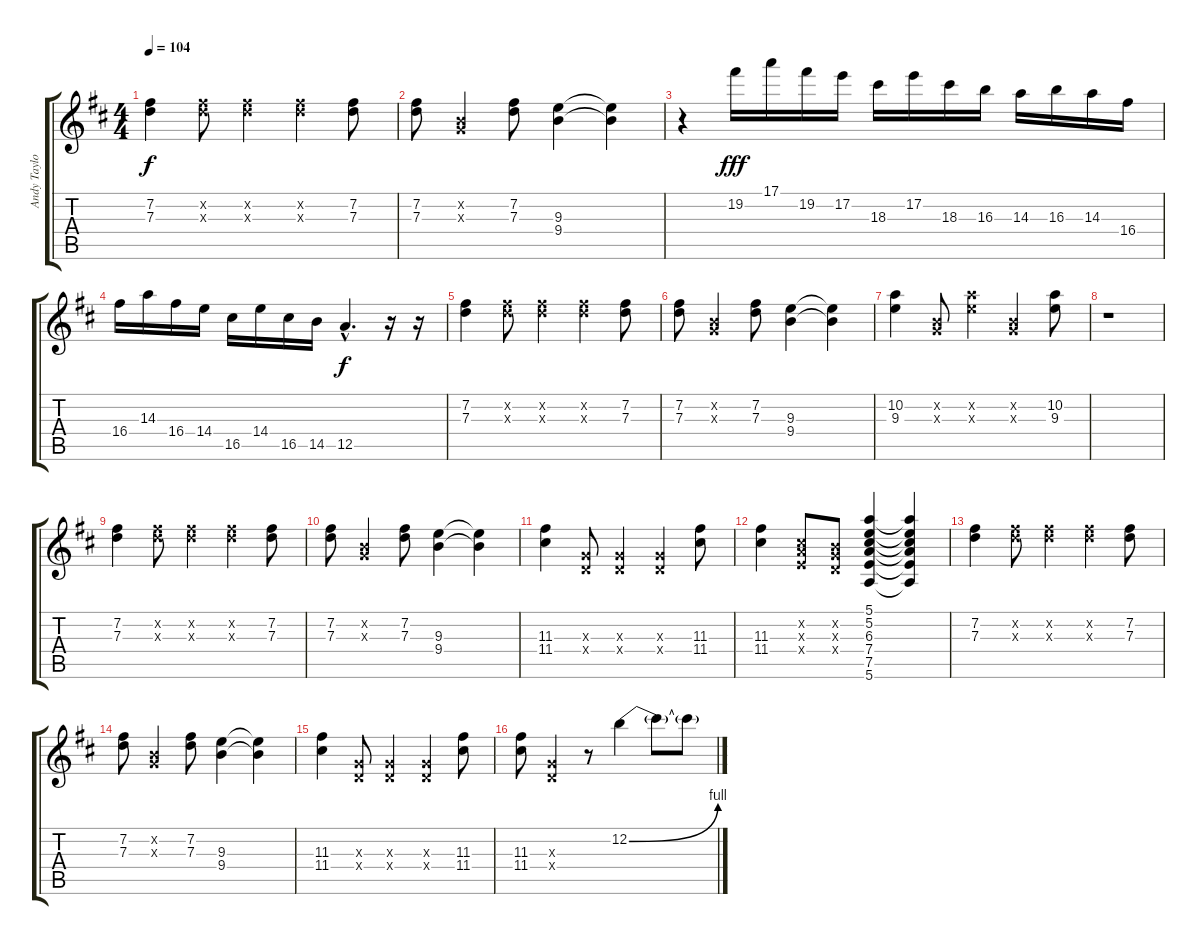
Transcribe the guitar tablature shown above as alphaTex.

\track ("Andy Taylor/Warren Curcullio" "Andy Taylo") {instrument overdrivenguitar}
\staff {score tabs}
\tuning (E4 B3 G3 D3 A2 E2) {hide}
\ts (4 4)
\tempo 104
\clef g2
\ks d
(7.2 7.3).4{dy f} (7.2{x} 7.3{x}).8 (7.2{x} 7.3{x}).4 (7.2{x} 7.3{x}).4 (7.2 7.3).8 |
(7.2 7.3).8 (0.2{x} 0.3{x}).4 (7.2 7.3).8 (9.3 9.4).4 (9.3{t} 9.4{t}).4 |
r.4 19.2.16{dy fff balance 11 instrument distortionguitar} 17.1.16 19.2.16 17.2.16 18.3.16 17.2.16 18.3.16 16.3.16 14.3.16 16.3.16 14.3.16 16.4.16 |
16.4.16 14.3.16 16.4.16 14.4.16 16.5.16 14.4.16 16.5.16 14.5.16 12.5{hac}.4{d dy f} r.16 r.16 |
(7.2 7.3).4 (7.2{x} 7.3{x}).8 (7.2{x} 7.3{x}).4 (7.2{x} 7.3{x}).4 (7.2 7.3).8 |
(7.2 7.3).8 (0.2{x} 0.3{x}).4 (7.2 7.3).8 (9.3 9.4).4 (9.3{t} 9.4{t}).4 |
(10.2 9.3).4 (0.2{x} 0.3{x}).8 (10.2{x} 9.3{x}).4 (0.2{x} 0.3{x}).4 (10.2 9.3).8 |
r.1 |
(7.2 7.3).4 (7.2{x} 7.3{x}).8 (7.2{x} 7.3{x}).4 (7.2{x} 7.3{x}).4 (7.2 7.3).8 |
(7.2 7.3).8 (0.2{x} 0.3{x}).4 (7.2 7.3).8 (9.3 9.4).4 (9.3{t} 9.4{t}).4 |
(11.3 11.4).4 (0.3{x} 0.4{x}).8 (0.3{x} 0.4{x}).4 (0.3{x} 0.4{x}).4 (11.3 11.4).8 |
(11.3 11.4).4 (2.2{x} 2.3{x} 2.4{x}).8 (0.2{x} 0.3{x} 0.4{x}).8 (5.1 5.2 6.3 7.4 7.5 5.6).4{instrument electricguitarmuted} (5.1{t} 5.2{t} 6.3{t} 7.4{t} 7.5{t} 5.6{t}).4 |
(7.2 7.3).4{volume 9 balance 16 instrument overdrivenguitar} (7.2{x} 7.3{x}).8 (7.2{x} 7.3{x}).4 (7.2{x} 7.3{x}).4 (7.2 7.3).8 |
(7.2 7.3).8 (0.2{x} 0.3{x}).4 (7.2 7.3).8 (9.3 9.4).4 (9.3{t} 9.4{t}).4 |
(11.3 11.4).4 (0.3{x} 0.4{x}).8 (0.3{x} 0.4{x}).4 (0.3{x} 0.4{x}).4 (11.3 11.4).8 |
(11.3 11.4).8 (0.3{x} 0.4{x}).4 r.8 12.2{be (bend 0 0 60 4)}.4 12.2{t}.8 12.2{t}.8
